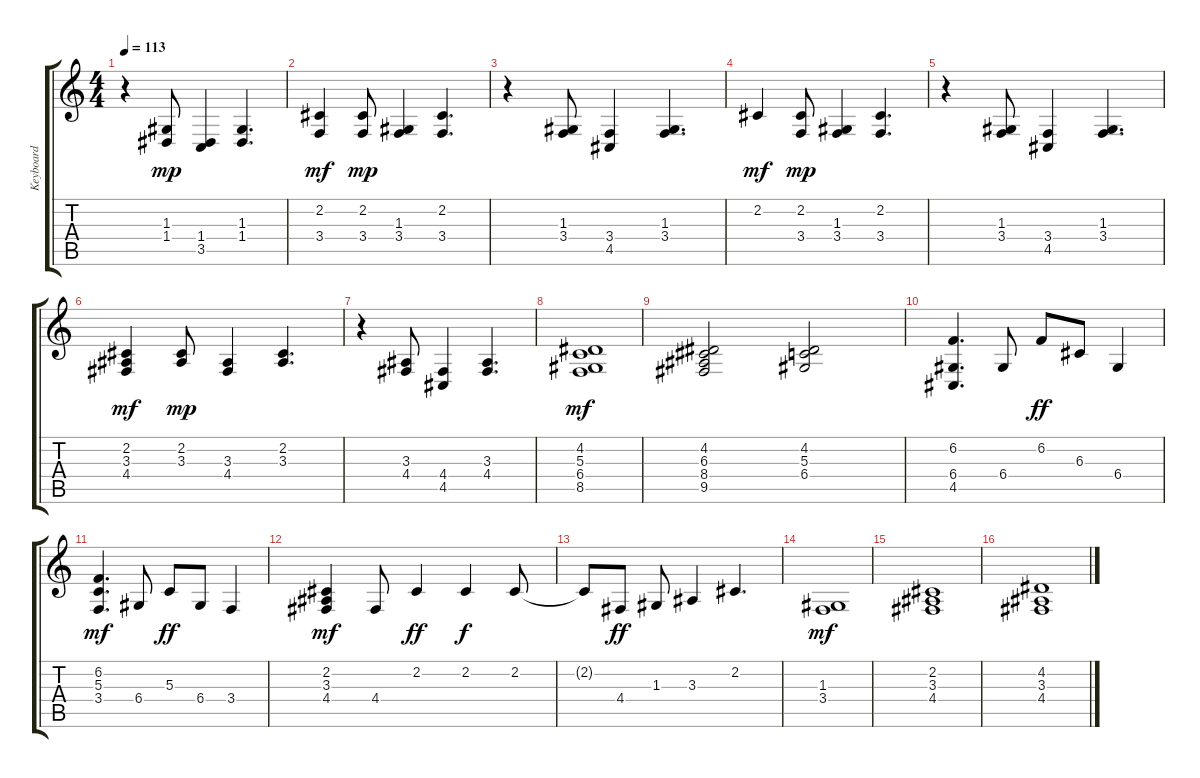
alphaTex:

\track ("Keyboard" "Keyboard") {instrument electricpiano2}
\staff {score tabs}
\tuning (E4 B3 G3 D3 A2 E2) {hide}
\ts (4 4)
\tempo 113
\clef g2
\ks c
r.4{dy mp} (1.3 1.4).8 (1.4 3.5).4 (1.3 1.4).4{d} |
(2.2 3.4).4{dy mf} (2.2 3.4).8{dy mp} (1.3 3.4).4 (2.2 3.4).4{d} |
r.4 (1.3 3.4).8 (3.4 4.5).4 (1.3 3.4).4{d} |
2.2.4{dy mf} (2.2 3.4).8{dy mp} (1.3 3.4).4 (2.2 3.4).4{d} |
r.4 (1.3 3.4).8 (3.4 4.5).4 (1.3 3.4).4{d} |
(2.2 3.3 4.4).4{dy mf} (2.2 3.3).8{dy mp} (3.3 4.4).4 (2.2 3.3).4{d} |
r.4 (3.3 4.4).8 (4.4 4.5).4 (3.3 4.4).4{d} |
(4.2 5.3 6.4 8.5).1{dy mf} |
(4.2 6.3 8.4 9.5).2 (4.2 5.3 6.4).2 |
(6.2 6.4 4.5).4{d} 6.4.8 6.2.8{dy ff} 6.3.8 6.4.4 |
(6.2 5.3 3.4).4{d dy mf} 6.4.8 5.3.8{dy ff} 6.4.8 3.4.4 |
(2.2 3.3 4.4).4{dy mf} 4.4.8 2.2.4{dy ff} 2.2.4{dy f} 2.2.8 |
2.2{t}.8 4.4.8{dy ff} 1.3.8 3.3.4 2.2.4{d} |
(1.3 3.4).1{dy mf} |
(2.2 3.3 4.4).1 |
(4.2 3.3 4.4).1
